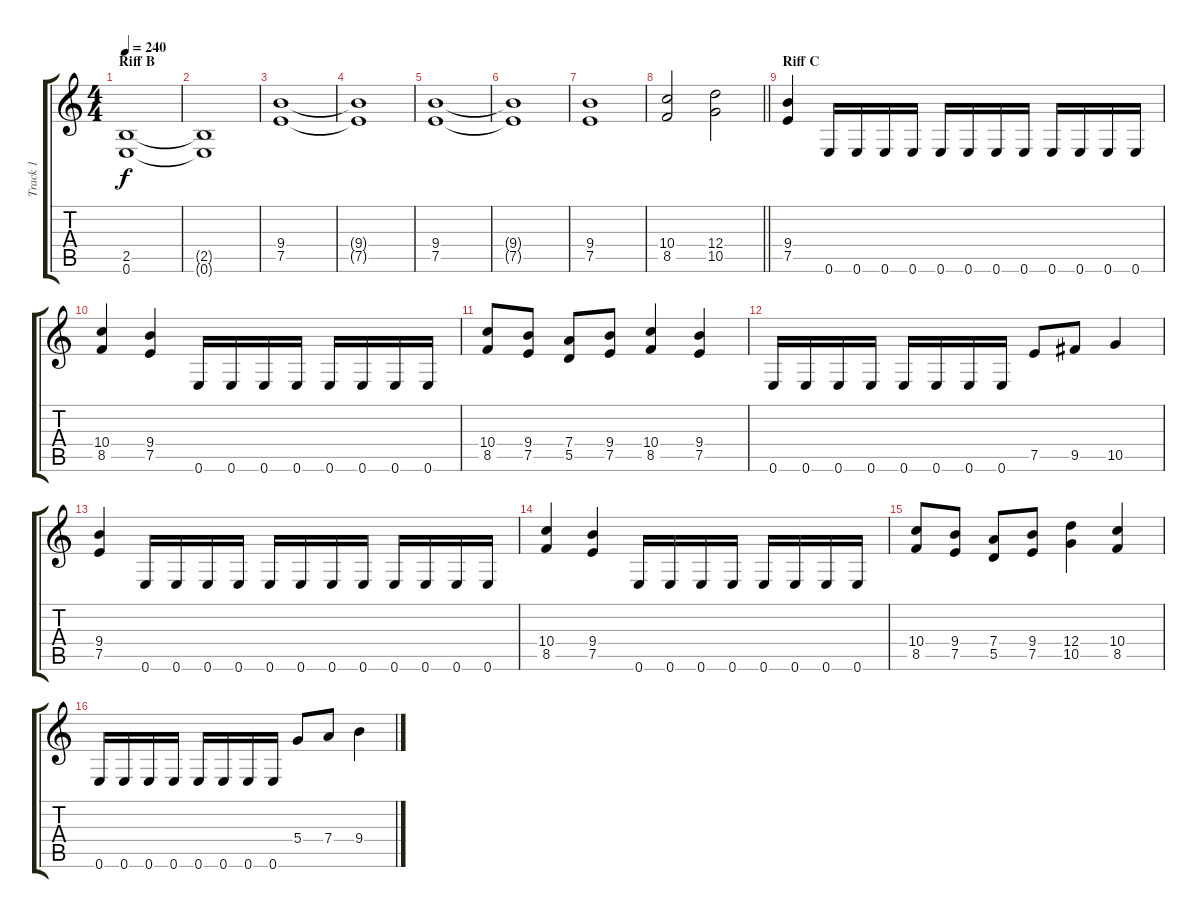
\track ("Track 1" "Track 1") {instrument overdrivenguitar}
\staff {score tabs}
\tuning (E4 B3 G3 D3 A2 E2) {hide}
\ts (4 4)
\section ("" "Riff B")
\tempo 240
\clef g2
\ks c
(2.5 0.6).1{dy f} |
(2.5{t} 0.6{t}).1 |
(9.4 7.5).1 |
(9.4{t} 7.5{t}).1 |
(9.4 7.5).1 |
(9.4{t} 7.5{t}).1 |
(9.4 7.5).1 |
\barLineRight lightlight
(10.4 8.5).2 (12.4 10.5).2 |
\section ("" "Riff C")
(9.4 7.5).4 0.6.16 0.6.16 0.6.16 0.6.16 0.6.16 0.6.16 0.6.16 0.6.16 0.6.16 0.6.16 0.6.16 0.6.16 |
(10.4 8.5).4 (9.4 7.5).4 0.6.16 0.6.16 0.6.16 0.6.16 0.6.16 0.6.16 0.6.16 0.6.16 |
(10.4 8.5).8 (9.4 7.5).8 (7.4 5.5).8 (9.4 7.5).8 (10.4 8.5).4 (9.4 7.5).4 |
0.6.16 0.6.16 0.6.16 0.6.16 0.6.16 0.6.16 0.6.16 0.6.16 7.5.8 9.5.8 10.5.4 |
(9.4 7.5).4 0.6.16 0.6.16 0.6.16 0.6.16 0.6.16 0.6.16 0.6.16 0.6.16 0.6.16 0.6.16 0.6.16 0.6.16 |
(10.4 8.5).4 (9.4 7.5).4 0.6.16 0.6.16 0.6.16 0.6.16 0.6.16 0.6.16 0.6.16 0.6.16 |
(10.4 8.5).8 (9.4 7.5).8 (7.4 5.5).8 (9.4 7.5).8 (12.4 10.5).4 (10.4 8.5).4 |
0.6.16 0.6.16 0.6.16 0.6.16 0.6.16 0.6.16 0.6.16 0.6.16 5.4.8 7.4.8 9.4.4
